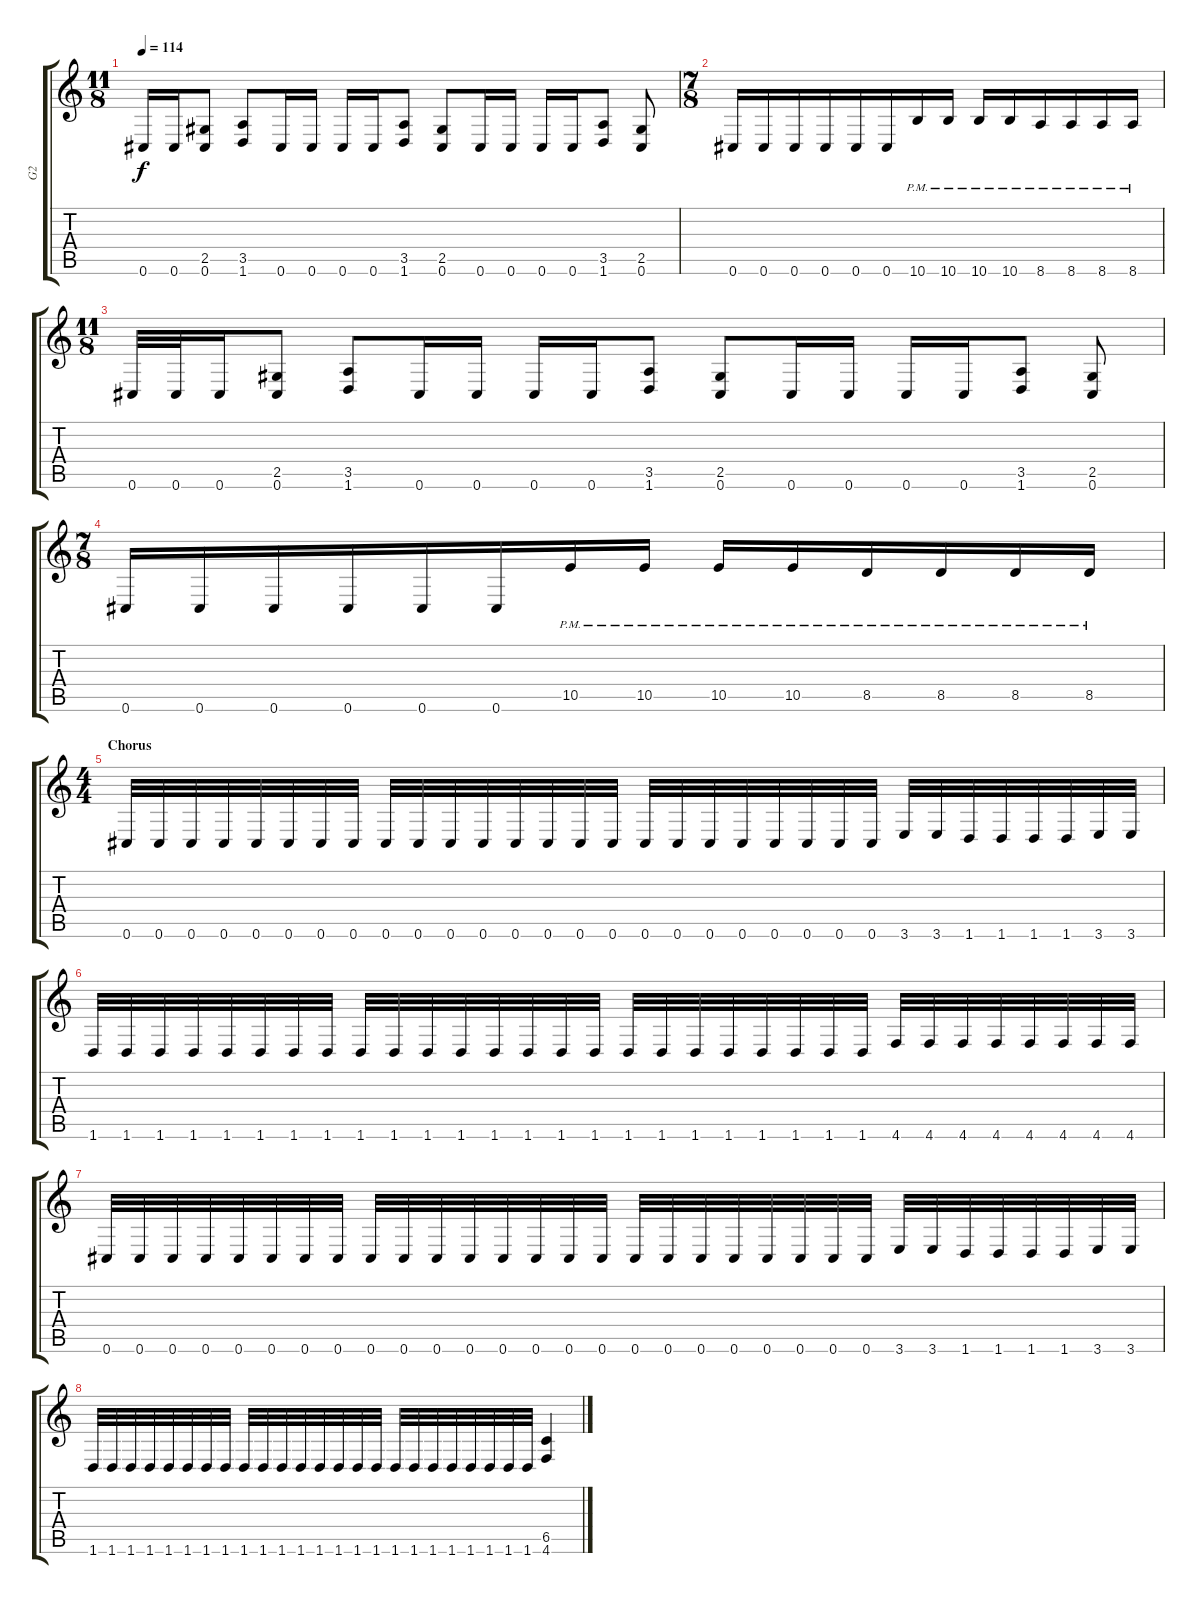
\track ("G2" "G2") {instrument distortionguitar}
\staff {score tabs}
\tuning (Db4 Ab3 E3 B2 Gb2 Db2) {hide}
\ts (11 8)
\tempo 114
\clef g2
\ks c
0.6.16{dy f} 0.6.16 (2.5 0.6).8 (3.5 1.6).8 0.6.16 0.6.16 0.6.16 0.6.16 (3.5 1.6).8 (2.5 0.6).8 0.6.16 0.6.16 0.6.16 0.6.16 (3.5 1.6).8 (2.5 0.6).8 |
\ts (7 8)
0.6.16 0.6.16 0.6.16 0.6.16 0.6.16 0.6.16 10.6{pm}.16 10.6{pm}.16 10.6{pm}.16 10.6{pm}.16 8.6{pm}.16 8.6{pm}.16 8.6{pm}.16 8.6{pm}.16 |
\ts (11 8)
0.6.32 0.6.32 0.6.16 (2.5 0.6).8 (3.5 1.6).8 0.6.16 0.6.16 0.6.16 0.6.16 (3.5 1.6).8 (2.5 0.6).8 0.6.16 0.6.16 0.6.16 0.6.16 (3.5 1.6).8 (2.5 0.6).8 |
\ts (7 8)
0.6.16 0.6.16 0.6.16 0.6.16 0.6.16 0.6.16 10.5{pm}.16 10.5{pm}.16 10.5{pm}.16 10.5{pm}.16 8.5{pm}.16 8.5{pm}.16 8.5{pm}.16 8.5{pm}.16 |
\ts (4 4)
\section ("" "Chorus")
0.6.32 0.6.32 0.6.32 0.6.32 0.6.32 0.6.32 0.6.32 0.6.32 0.6.32 0.6.32 0.6.32 0.6.32 0.6.32 0.6.32 0.6.32 0.6.32 0.6.32 0.6.32 0.6.32 0.6.32 0.6.32 0.6.32 0.6.32 0.6.32 3.6.32 3.6.32 1.6.32 1.6.32 1.6.32 1.6.32 3.6.32 3.6.32 |
1.6.32 1.6.32 1.6.32 1.6.32 1.6.32 1.6.32 1.6.32 1.6.32 1.6.32 1.6.32 1.6.32 1.6.32 1.6.32 1.6.32 1.6.32 1.6.32 1.6.32 1.6.32 1.6.32 1.6.32 1.6.32 1.6.32 1.6.32 1.6.32 4.6.32 4.6.32 4.6.32 4.6.32 4.6.32 4.6.32 4.6.32 4.6.32 |
0.6.32 0.6.32 0.6.32 0.6.32 0.6.32 0.6.32 0.6.32 0.6.32 0.6.32 0.6.32 0.6.32 0.6.32 0.6.32 0.6.32 0.6.32 0.6.32 0.6.32 0.6.32 0.6.32 0.6.32 0.6.32 0.6.32 0.6.32 0.6.32 3.6.32 3.6.32 1.6.32 1.6.32 1.6.32 1.6.32 3.6.32 3.6.32 |
1.6.32 1.6.32 1.6.32 1.6.32 1.6.32 1.6.32 1.6.32 1.6.32 1.6.32 1.6.32 1.6.32 1.6.32 1.6.32 1.6.32 1.6.32 1.6.32 1.6.32 1.6.32 1.6.32 1.6.32 1.6.32 1.6.32 1.6.32 1.6.32 (6.5 4.6).4
